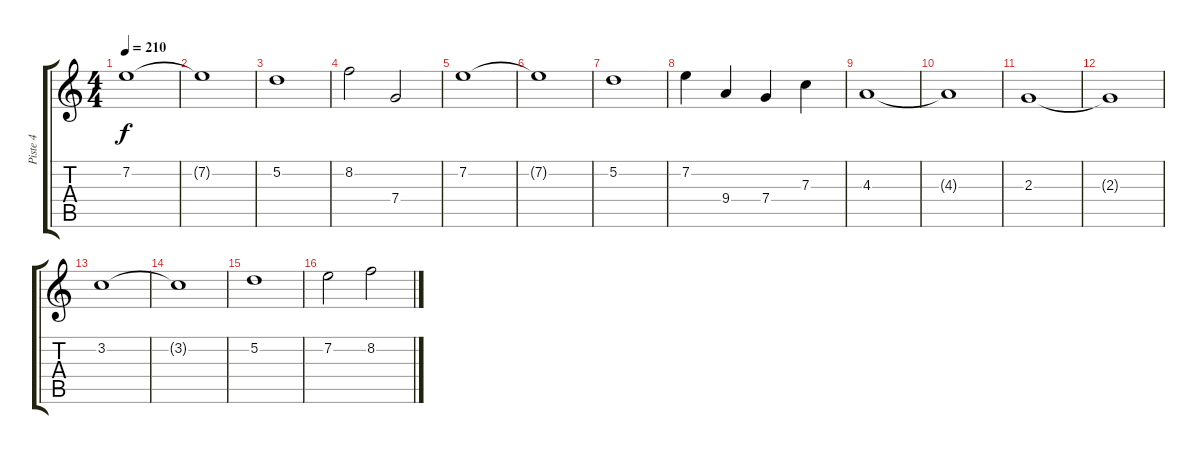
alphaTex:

\track ("Piste 4" "Piste 4") {instrument distortionguitar}
\staff {score tabs}
\tuning (D4 A3 F3 C3 G2 C2) {hide}
\ts (4 4)
\tempo 210
\clef g2
\ks c
7.2.1{dy f} |
7.2{t}.1 |
5.2.1 |
8.2.2 7.4.2 |
7.2.1 |
7.2{t}.1 |
5.2.1 |
7.2.4 9.4.4 7.4.4 7.3.4 |
4.3.1 |
4.3{t}.1 |
2.3.1 |
2.3{t}.1 |
3.2.1 |
3.2{t}.1 |
5.2.1 |
7.2.2 8.2.2
